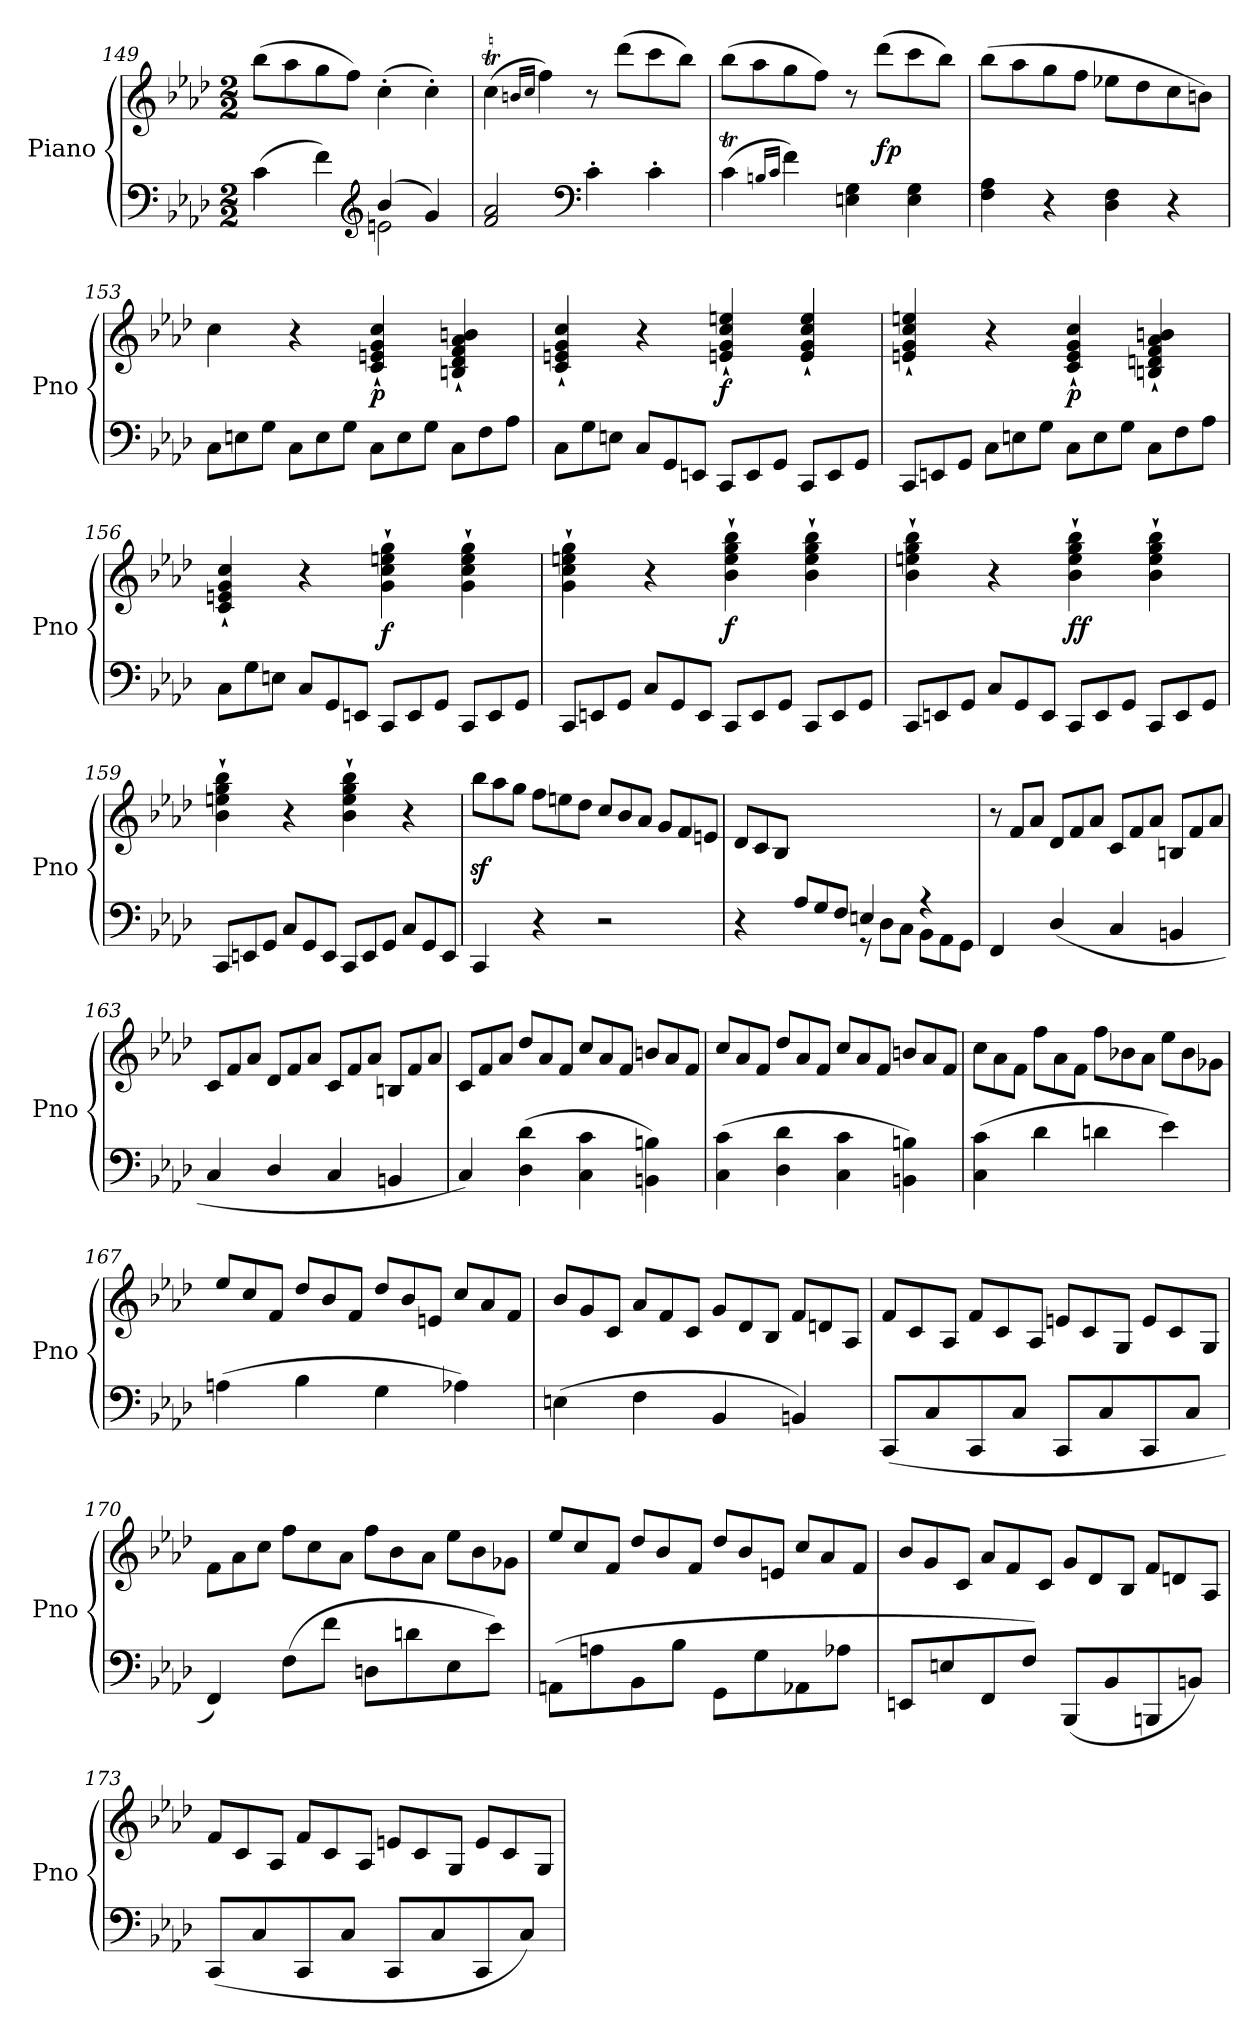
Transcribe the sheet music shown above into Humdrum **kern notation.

**kern	**kern	**dynam
*part1	*part1	*part1
*staff2	*staff1	*staff1/2
*I"Piano	*	*
*I'Pno	*	*
*clefF4	*clefG2	*
*k[b-e-a-d-]	*k[b-e-a-d-]	*
*f:	*f:	*
*M2/2	*M2/2	*
=149	=149	=149
*^	*	*
2ryy	(>4c\	(8bb-\L	.
.	.	8aa-\	.
.	4f\)	8gg\	.
.	.	8ff\J)	.
*clefG2	*	*	*
(4b-/	2en\	(4cc'\	.
4g/)	.	4cc'\)	.
*v	*v	*	*
=150	=150	=150
2f/ 2a-/	(4ccT\	.
.	16qbn/LL	.
.	16qcc/JJ	.
.	4ff\)	.
*clefF4	*	*
4c'\	8r	.
.	(8ddd-\L	.
4c'\	8ccc\	.
.	8bb-\J)	.
=151	=151	=151
(4ct\	(8bb-\L	.
.	8aa-\	.
16qBn/LL	.	.
16qc/JJ	.	.
4f\)	8gg\	.
.	8ff\J)	.
4En\ 4G\	8r	.
.	(8ddd-\L	fp
4E\ 4G\	8ccc\	.
.	8bb-\J)	.
=152	=152	=152
4F\ 4A-\	(8bb-\L	.
.	8aa-\	.
4r	8gg\	.
.	8ff\J	.
4D-\ 4F\	8ee-X\L	.
.	8dd-\	.
4r	8cc\	.
.	8bn\J)	.
=153	=153	=153
*Xtuplet	*	*
12C\L	4cc\	.
12En\	.	.
12G\J	.	.
12C\L	4r	.
12E\	.	.
12G\J	.	.
12C\L	4c`/ 4en`/ 4g`/ 4cc`/	p
12E\	.	.
12G\J	.	.
12C\L	4Bn`/ 4d-`/ 4f`/ 4a-`/ 4bn`/	.
12F\	.	.
12A-\J	.	.
=154	=154	=154
12C\L	4c`/ 4en`/ 4g`/ 4cc`/	.
12G\	.	.
12En\J	.	.
12C/L	4r	.
12GG/	.	.
12EEn/J	.	.
12CC/L	4en`/ 4g`/ 4cc`/ 4een`/	f
12EE/	.	.
12GG/J	.	.
12CC/L	4e`/ 4g`/ 4cc`/ 4ee`/	.
12EE/	.	.
12GG/J	.	.
=155	=155	=155
12CC/L	4en`/ 4g`/ 4cc`/ 4een`/	.
12EEn/	.	.
12GG/J	.	.
12C\L	4r	.
12En\	.	.
12G\J	.	.
12C\L	4c`/ 4e`/ 4g`/ 4cc`/	p
12E\	.	.
12G\J	.	.
12C\L	4Bn`/ 4dn`/ 4f`/ 4a-`/ 4bn`/	.
12F\	.	.
12A-\J	.	.
=156	=156	=156
12C\L	4c`/ 4en`/ 4g`/ 4cc`/	.
12G\	.	.
12En\J	.	.
12C/L	4r	.
12GG/	.	.
12EEn/J	.	.
12CC/L	4g`\ 4cc`\ 4een`\ 4gg`\	f
12EE/	.	.
12GG/J	.	.
12CC/L	4g`\ 4cc`\ 4ee`\ 4gg`\	.
12EE/	.	.
12GG/J	.	.
=157	=157	=157
12CC/L	4g`\ 4cc`\ 4een`\ 4gg`\	.
12EEn/	.	.
12GG/J	.	.
12C/L	4r	.
12GG/	.	.
12EE/J	.	.
12CC/L	4b-`\ 4ee`\ 4gg`\ 4bb-`\	f
12EE/	.	.
12GG/J	.	.
12CC/L	4b-`\ 4ee`\ 4gg`\ 4bb-`\	.
12EE/	.	.
12GG/J	.	.
=158	=158	=158
12CC/L	4b-`\ 4een`\ 4gg`\ 4bb-`\	.
12EEn/	.	.
12GG/J	.	.
12C/L	4r	.
12GG/	.	.
12EE/J	.	.
12CC/L	4b-`\ 4ee`\ 4gg`\ 4bb-`\	ff
12EE/	.	.
12GG/J	.	.
12CC/L	4b-`\ 4ee`\ 4gg`\ 4bb-`\	.
12EE/	.	.
12GG/J	.	.
=159	=159	=159
12CC/L	4b-`\ 4een`\ 4gg`\ 4bb-`\	.
12EEn/	.	.
12GG/J	.	.
12C/L	4r	.
12GG/	.	.
12EE/J	.	.
12CC/L	4b-`\ 4ee`\ 4gg`\ 4bb-`\	.
12EE/	.	.
12GG/J	.	.
12C/L	4r	.
12GG/	.	.
12EE/J	.	.
=160	=160	=160
*	*Xtuplet	*
4CC/	12bb-z\L	.
.	12aa-\	.
.	12gg\J	.
4r	12ff\L	.
.	12een\	.
.	12dd-\J	.
2r	12cc/L	.
.	12b-/	.
.	12a-/J	.
.	12g/L	.
.	12f/	.
.	12en/J	.
=161	=161	=161
*^	*	*
4r	2ryy	12d-/L	.
.	.	12c/	.
.	.	12B-/J	.
12A-/L	.	4ryy	.
12G/	.	.	.
12F/J	.	.	.
4En/	12r	4ryy	.
.	12D-\L	.	.
.	12C\J	.	.
4r	12BB-\L	4ryy	.
.	12AA-\	.	.
.	12GG\J	.	.
*v	*v	*	*
=162	=162	=162
4FF/	12r	.
.	12f/L	.
.	12a-/J	.
(4D-/	12d-/L	.
.	12f/	.
.	12a-/J	.
4C/	12c/L	.
.	12f/	.
.	12a-/J	.
4BBn/	12Bn/L	.
.	12f/	.
.	12a-/J	.
=163	=163	=163
4C/	12c/L	.
.	12f/	.
.	12a-/J	.
4D-/	12d-/L	.
.	12f/	.
.	12a-/J	.
4C/	12c/L	.
.	12f/	.
.	12a-/J	.
4BBn/	12Bn/L	.
.	12f/	.
.	12a-/J	.
=164	=164	=164
4C/)	12c/L	.
.	12f/	.
.	12a-/J	.
(4D-\ 4d-\	12dd-/L	.
.	12a-/	.
.	12f/J	.
4C\ 4c\	12cc/L	.
.	12a-/	.
.	12f/J	.
4BBn\ 4Bn\)	12bn/L	.
.	12a-/	.
.	12f/J	.
=165	=165	=165
(4C\ 4c\	12cc/L	.
.	12a-/	.
.	12f/J	.
4D-\ 4d-\	12dd-/L	.
.	12a-/	.
.	12f/J	.
4C\ 4c\	12cc/L	.
.	12a-/	.
.	12f/J	.
4BBn\ 4Bn\)	12bn/L	.
.	12a-/	.
.	12f/J	.
=166	=166	=166
(4C\ 4c\	12cc\L	.
.	12a-\	.
.	12f\J	.
4d-\	12ff\L	.
.	12a-\	.
.	12f\J	.
4dn\	12ff\L	.
.	12b-X\	.
.	12a-\J	.
4e-\)	12ee-\L	.
.	12b-\	.
.	12g-X\J	.
=167	=167	=167
(4An\	12ee-/L	.
.	12cc/	.
.	12f/J	.
4B-\	12dd-/L	.
.	12b-/	.
.	12f/J	.
4G\	12dd-/L	.
.	12b-/	.
.	12en/J	.
4A-X\)	12cc/L	.
.	12a-/	.
.	12f/J	.
=168	=168	=168
(4En\	12b-/L	.
.	12g/	.
.	12c/J	.
4F\	12a-/L	.
.	12f/	.
.	12c/J	.
4BB-/	12g/L	.
.	12d-/	.
.	12B-/J	.
4BBn/)	12f/L	.
.	12dn/	.
.	12A-/J	.
=169	=169	=169
(8CC/L	12f/L	.
.	12c/	.
8C/	.	.
.	12A-/J	.
8CC/	12f/L	.
.	12c/	.
8C/J	.	.
.	12A-/J	.
8CC/L	12en/L	.
.	12c/	.
8C/	.	.
.	12G/J	.
8CC/	12e/L	.
.	12c/	.
8C/J	.	.
.	12G/J	.
=170	=170	=170
4FF/)	12f\L	.
.	12a-\	.
.	12cc\J	.
(8F\L	12ff\L	.
.	12cc\	.
8f\J	.	.
.	12a-\J	.
8Dn\L	12ff\L	.
.	12b-\	.
8dn\	.	.
.	12a-\J	.
8E-\	12ee-\L	.
.	12b-\	.
8e-\J)	.	.
.	12g-X\J	.
=171	=171	=171
(8AAn\L	12ee-/L	.
.	12cc/	.
8An\	.	.
.	12f/J	.
8BB-\	12dd-/L	.
.	12b-/	.
8B-\J	.	.
.	12f/J	.
8GG\L	12dd-/L	.
.	12b-/	.
8G\	.	.
.	12en/J	.
8AA-X\	12cc/L	.
.	12a-/	.
8A-X\J	.	.
.	12f/J	.
=172	=172	=172
8EEn/L	12b-/L	.
.	12g/	.
8En/	.	.
.	12c/J	.
8FF/	12a-/L	.
.	12f/	.
8F/J)	.	.
.	12c/J	.
(8BBB-/L	12g/L	.
.	12d-/	.
8BB-/	.	.
.	12B-/J	.
8BBBn/	12f/L	.
.	12dn/	.
8BBn/J)	.	.
.	12A-/J	.
=173	=173	=173
(8CC/L	12f/L	.
.	12c/	.
8C/	.	.
.	12A-/J	.
8CC/	12f/L	.
.	12c/	.
8C/J	.	.
.	12A-/J	.
8CC/L	12en/L	.
.	12c/	.
8C/	.	.
.	12G/J	.
8CC/	12e/L	.
.	12c/	.
8C/J)	.	.
.	12G/J	.
=	=	=
*-	*-	*-
